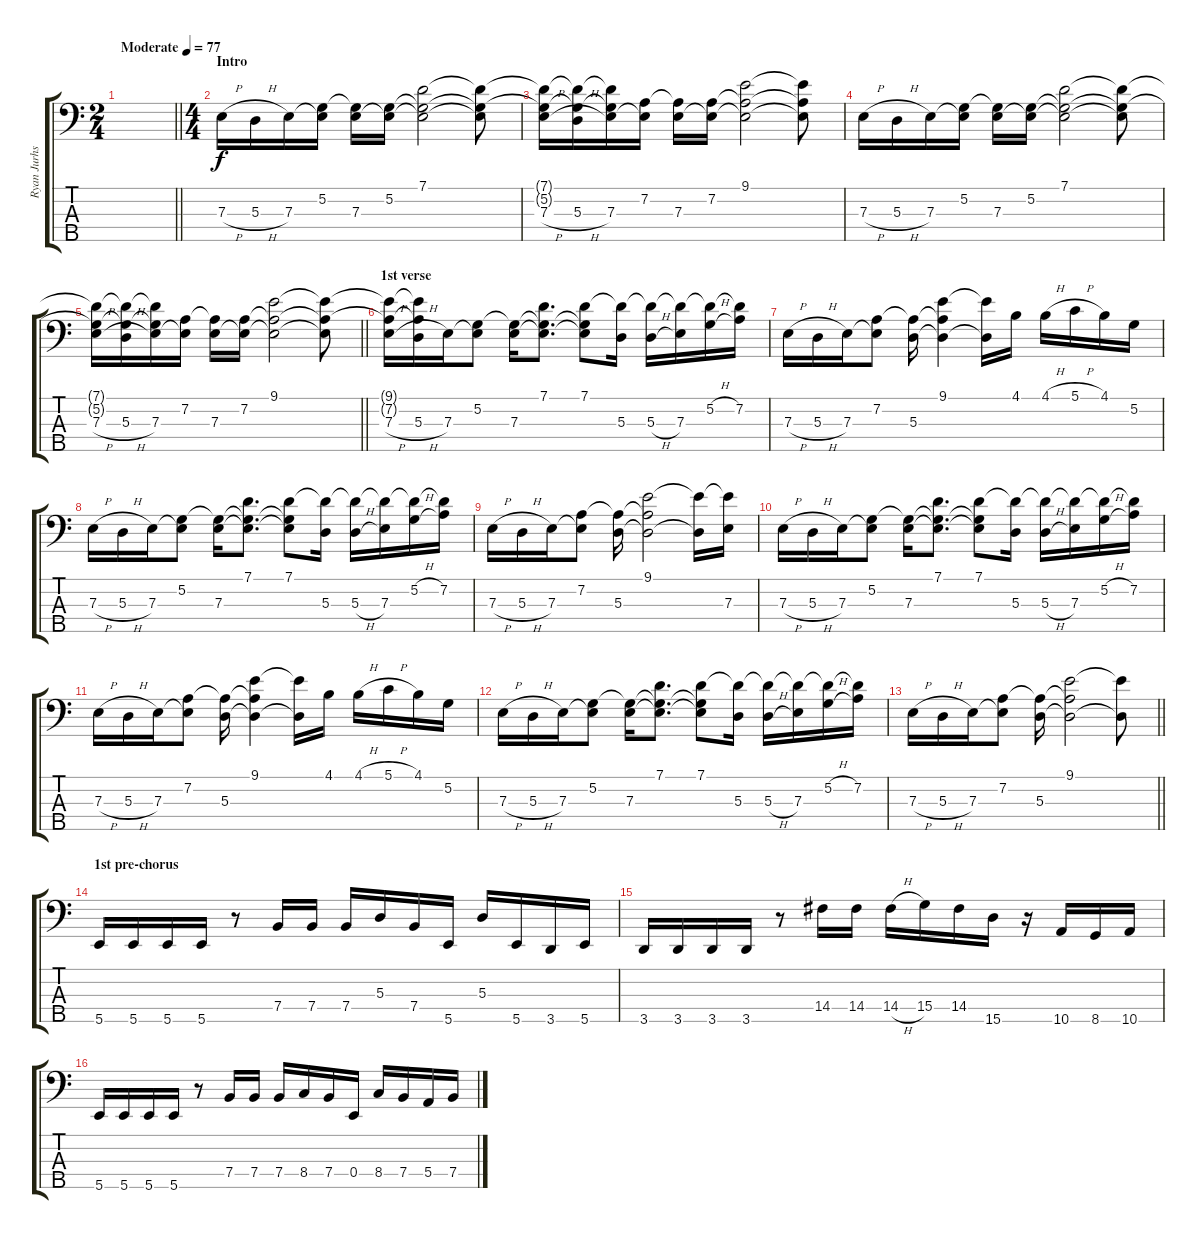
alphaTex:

\track ("Ryan Jurhs" "Ryan Jurhs") {instrument electricbassfinger}
\staff {score tabs}
\tuning (G2 D2 A1 E1 B0) {hide}
\ts (2 4)
\tempo (77 "Moderate")
\clef f4
\barLineRight lightlight
\ks c
|
\ts (4 4)
\section ("" "Intro")
7.3{h}.16 5.3{h}.16 7.3.16 (5.2 7.3{t}).16 (5.2{t} 7.3).16 (5.2 7.3{t}).16 (7.1 5.2{t} 7.3{t}).2 (7.1{t} 5.2{t} 7.3{t}).8 |
(7.1{t} 5.2{t} 7.3{h}).16 (7.1{t} 5.2{t} 5.3{h}).16 (7.1{t} 5.2{t} 7.3).16 (7.2 7.3{t}).16 (7.2{t} 7.3).16 (7.2 7.3{t}).16 (9.1 7.2{t} 7.3{t}).2 (9.1{t} 7.2{t} 7.3{t}).8 |
7.3{h}.16 5.3{h}.16 7.3.16 (5.2 7.3{t}).16 (5.2{t} 7.3).16 (5.2 7.3{t}).16 (7.1 5.2{t} 7.3{t}).2 (7.1{t} 5.2{t} 7.3{t}).8 |
\barLineRight lightlight
(7.1{t} 5.2{t} 7.3{h}).16 (7.1{t} 5.2{t} 5.3{h}).16 (7.1{t} 5.2{t} 7.3).16 (7.2 7.3{t}).16 (7.2{t} 7.3).16 (7.2 7.3{t}).16 (9.1 7.2{t} 7.3{t}).2 (9.1{t} 7.2{t} 7.3{t}).8 |
\section ("" "1st verse")
(9.1{t} 7.2{t} 7.3{h}).16 (9.1{t} 7.2{t} 5.3{h}).16 7.3.16 (5.2 7.3{t}).8 (5.2{t} 7.3).16 (7.1 5.2{t} 7.3{t}).8{d} (7.1 5.2{t} 7.3{t}).8 (7.1{t} 5.3).16 (7.1{t} 5.3{h}).16 (7.1{t} 7.3).16 (7.1{t} 5.2{h}).16 (7.1{t} 7.2).16 |
7.3{h}.16 5.3{h}.16 7.3.16 (7.2 7.3{t}).8 (7.2{t} 5.3).16 (9.1 7.2{t} 5.3{t}).4 (9.1{t} 5.3{t}).16 4.1.16 4.1{h}.16 5.1{h}.16 4.1.16 5.2.16 |
7.3{h}.16 5.3{h}.16 7.3.16 (5.2 7.3{t}).8 (5.2{t} 7.3).16 (7.1 5.2{t} 7.3{t}).8{d} (7.1 5.2{t} 7.3{t}).8 (7.1{t} 5.3).16 (7.1{t} 5.3{h}).16 (7.1{t} 7.3).16 (7.1{t} 5.2{h}).16 (7.1{t} 7.2).16 |
7.3{h}.16 5.3{h}.16 7.3.16 (7.2 7.3{t}).8 (7.2{t} 5.3).16 (9.1 7.2{t} 5.3{t}).2 (9.1{t} 5.3{t}).16 (9.1{t} 7.3).16 |
7.3{h}.16 5.3{h}.16 7.3.16 (5.2 7.3{t}).8 (5.2{t} 7.3).16 (7.1 5.2{t} 7.3{t}).8{d} (7.1 5.2{t} 7.3{t}).8 (7.1{t} 5.3).16 (7.1{t} 5.3{h}).16 (7.1{t} 7.3).16 (7.1{t} 5.2{h}).16 (7.1{t} 7.2).16 |
7.3{h}.16 5.3{h}.16 7.3.16 (7.2 7.3{t}).8 (7.2{t} 5.3).16 (9.1 7.2{t} 5.3{t}).4 (9.1{t} 5.3{t}).16 4.1.16 4.1{h}.16 5.1{h}.16 4.1.16 5.2.16 |
7.3{h}.16 5.3{h}.16 7.3.16 (5.2 7.3{t}).8 (5.2{t} 7.3).16 (7.1 5.2{t} 7.3{t}).8{d} (7.1 5.2{t} 7.3{t}).8 (7.1{t} 5.3).16 (7.1{t} 5.3{h}).16 (7.1{t} 7.3).16 (7.1{t} 5.2{h}).16 (7.1{t} 7.2).16 |
\barLineRight lightlight
7.3{h}.16 5.3{h}.16 7.3.16 (7.2 7.3{t}).8 (7.2{t} 5.3).16 (9.1 7.2{t} 5.3{t}).2 (9.1{t} 5.3{t}).8 |
\section ("" "1st pre-chorus")
5.5.16 5.5.16 5.5.16 5.5.16 r.8 7.4.16 7.4.16 7.4.16 5.3.16 7.4.16 5.5.16 5.3.16 5.5.16 3.5.16 5.5.16 |
3.5.16 3.5.16 3.5.16 3.5.16 r.8 14.4.16 14.4.16 14.4{h}.16 15.4.16 14.4.16 15.5.16 r.16 10.5.16 8.5.16 10.5.16 |
5.5.16 5.5.16 5.5.16 5.5.16 r.8 7.4.16 7.4.16 7.4.16 8.4.16 7.4.16 0.4.16 8.4.16 7.4.16 5.4.16 7.4.16
